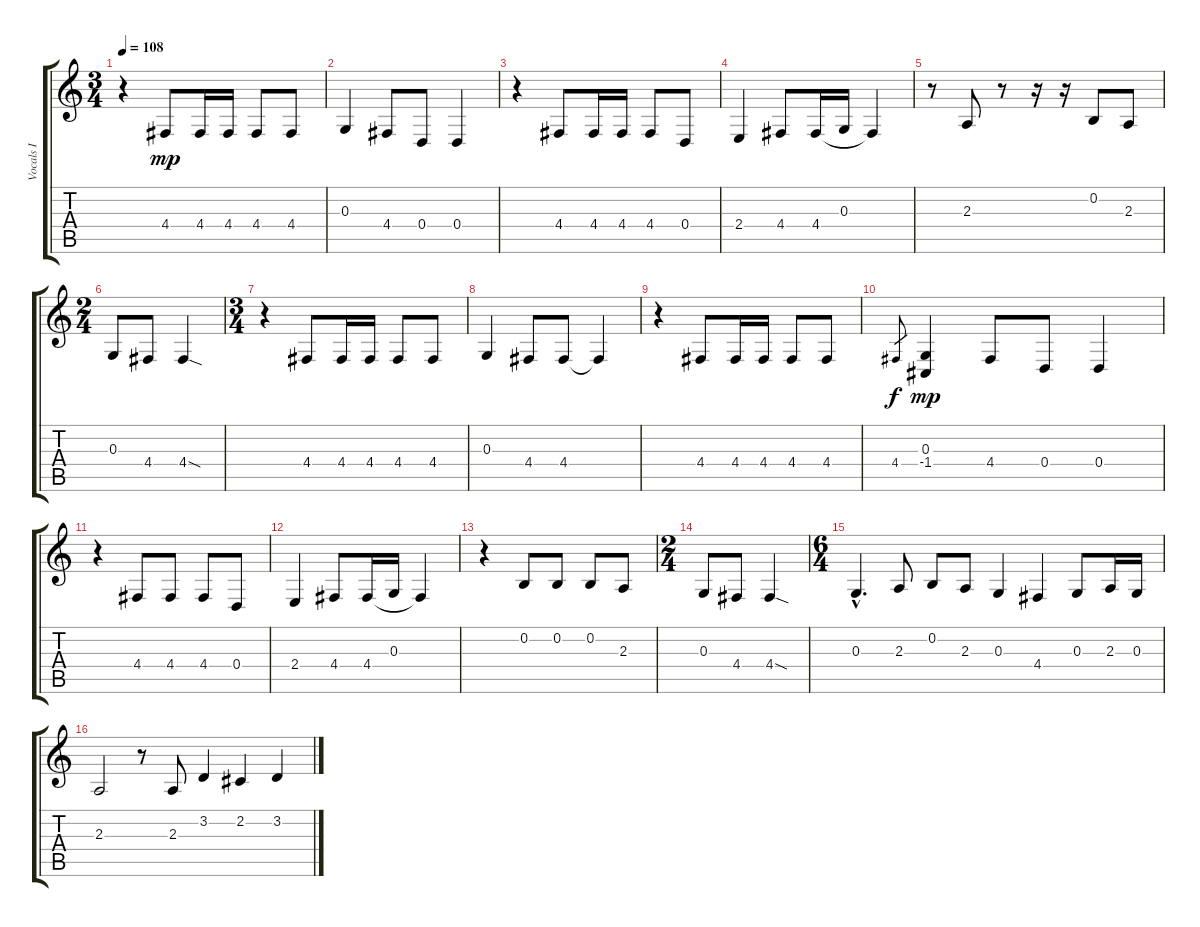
\track ("Vocals I" "Vocals I") {instrument oboe}
\staff {score tabs}
\tuning (E4 B3 G3 D3 A2 E2) {hide}
\ts (3 4)
\tempo 108
\clef g2
\ks c
r.4{dy mp} 4.4.8 4.4.16 4.4.16 4.4.8 4.4.8 |
0.3.4 4.4.8 0.4.8 0.4.4 |
r.4 4.4.8 4.4.16 4.4.16 4.4.8 0.4.8 |
2.4.4 4.4.8 4.4.16 0.3.16 4.4{t}.4 |
r.8 2.3.8 r.8 r.16 r.16 0.2.8 2.3.8 |
\ts (2 4)
0.3.8 4.4.8 4.4{sod}.4 |
\ts (3 4)
r.4 4.4.8 4.4.16 4.4.16 4.4.8 4.4.8 |
0.3.4 4.4.8 4.4.8 4.4{t}.4 |
r.4 4.4.8 4.4.16 4.4.16 4.4.8 4.4.8 |
4.4.8{gr dy f} (0.3 -1.4).4{dy mp} 4.4.8 0.4.8 0.4.4 |
r.4 4.4.8 4.4.8 4.4.8 0.4.8 |
2.4.4 4.4.8 4.4.16 0.3.16 4.4{t}.4 |
r.4 0.2.8 0.2.8 0.2.8 2.3.8 |
\ts (2 4)
0.3.8 4.4.8 4.4{sod}.4 |
\ts (6 4)
0.3{hac}.4{d} 2.3.8 0.2.8 2.3.8 0.3.4 4.4.4 0.3.8 2.3.16 0.3.16 |
2.3.2 r.8 2.3.8 3.2.4 2.2.4 3.2.4
